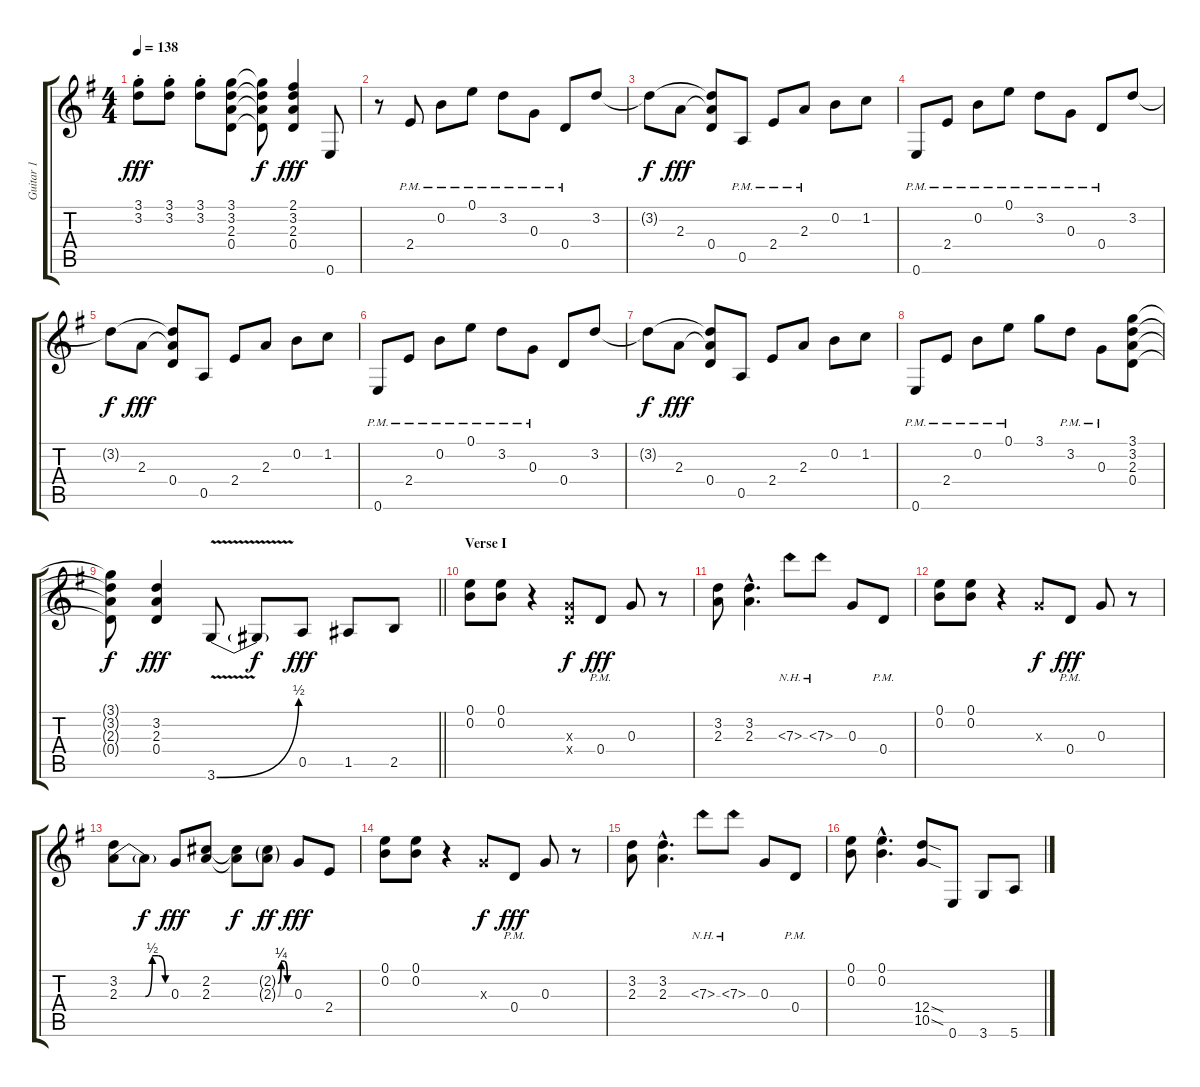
\track ("Guitar 1" "Guitar 1") {instrument distortionguitar}
\staff {score tabs}
\tuning (E4 B3 G3 D3 A2 E2) {hide}
\ts (4 4)
\tempo 138
\clef g2
\ks g
(3.1{st} 3.2{st}).8{dy fff} (3.1{st} 3.2{st}).8 (3.1{st} 3.2{st}).8 (3.1 3.2 2.3 0.4).8 (3.1{t} 3.2{t} 2.3{t} 0.4{t}).8{dy f} (2.1 3.2 2.3 0.4).4{dy fff} 0.6.8 |
r.8 2.4{pm}.8 0.2{pm}.8 0.1{pm}.8 3.2{pm}.8 0.3{pm}.8 0.4{pm}.8 3.2.8 |
3.2{t}.8{dy f} 2.3.8{dy fff} (3.2{t} 2.3{t} 0.4).8 0.5{pm}.8 2.4{pm}.8 2.3{pm}.8 0.2.8 1.2.8 |
0.6{pm}.8 2.4{pm}.8 0.2{pm}.8 0.1{pm}.8 3.2{pm}.8 0.3{pm}.8 0.4{pm}.8 3.2.8 |
3.2{t}.8{dy f} 2.3.8{dy fff} (3.2{t} 2.3{t} 0.4).8 0.5.8 2.4.8 2.3.8 0.2.8 1.2.8 |
0.6{pm}.8 2.4{pm}.8 0.2{pm}.8 0.1{pm}.8 3.2{pm}.8 0.3{pm}.8 0.4.8 3.2.8 |
3.2{t}.8{dy f} 2.3.8{dy fff} (3.2{t} 2.3{t} 0.4).8 0.5.8 2.4.8 2.3.8 0.2.8 1.2.8 |
0.6{pm}.8 2.4{pm}.8 0.2{pm}.8 0.1{pm}.8 3.1.8 3.2{pm}.8 0.3{pm}.8 (3.1 3.2 2.3 0.4).8 |
\barLineRight lightlight
(3.1{t} 3.2{t} 2.3{t} 0.4{t}).8{dy f} (3.2 2.3 0.4).4{dy fff} 3.6{be (bend 0 0 60 2) v}.8 3.6{t}.8{dy f} 0.5.8{dy fff} 1.5.8 2.5.8 |
\section ("" "Verse I")
(0.1 0.2).8 (0.1 0.2).8 r.4 (0.3{x} 0.4{x}).8{dy f} 0.4{pm}.8{dy fff} 0.3.8 r.8 |
(3.2 2.3).8 (3.2{hac} 2.3{hac}).4{d} 7.3{nh}.8 7.3{nh}.8 0.3.8 0.4{pm}.8 |
(0.1 0.2).8 (0.1 0.2).8 r.4 0.3{x}.8{dy f} 0.4{pm}.8{dy fff} 0.3.8 r.8 |
(3.2 2.3{be (custom 0 0 30 0 38 2 45 2 53 0 60 0)}).8 2.3{t}.8{dy f} 0.3.8{dy fff} (2.2 2.3).8 (2.2{t} 2.3{t}).8{dy f} (2.2{be (custom 0 0 15 1 30 1 45 0 60 0) g} 2.3{be (custom 0 0 15 1 30 1 45 0 60 0) g}).8{dy ff} 0.3.8{dy fff} 2.4.8 |
(0.1 0.2).8 (0.1 0.2).8 r.4 0.3{x}.8{dy f} 0.4{pm}.8{dy fff} 0.3.8 r.8 |
(3.2 2.3).8 (3.2{hac} 2.3{hac}).4{d} 7.3{nh}.8 7.3{nh}.8 0.3.8 0.4{pm}.8 |
(0.1 0.2).8 (0.1{hac} 0.2{hac}).4{d} (12.4{sod} 10.5{sod}).8 0.6.8 3.6.8 5.6.8
